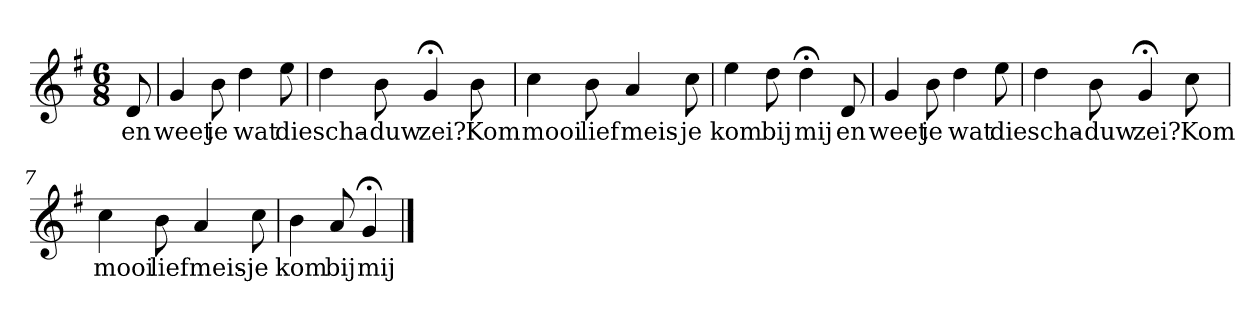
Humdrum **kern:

**kern	**text
*part1	*part1
*staff1	*staff1
*k[f#]	*
*G:	*
*M6/8	*
*MM120	*
=	=
8d	en
=1	=1
4g	weet
8b	je
4dd	wat
8ee	die
=2	=2
4dd	scha-
8b	-duw
4g;<	zei?
8b	Kom
=3	=3
4cc	mooi
8b	lief
4a	meis-
8cc	-je
=4	=4
4ee	kom
8dd	bij
4dd;<	mij
8d	en
=5	=5
4g	weet
8b	je
4dd	wat
8ee	die
=6	=6
4dd	scha-
8b	-duw
4g;<	zei?
8cc	Kom
=7	=7
4cc	mooi
8b	lief
4a	meis-
8cc	-je
=8	=8
4b	kom
8a	bij
4g;<	mij
==	==
*-	*-
